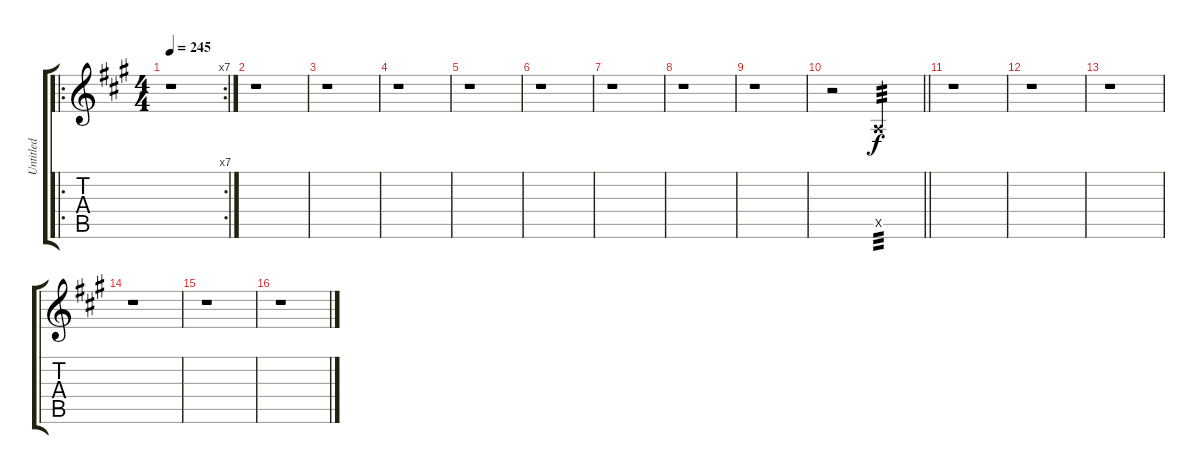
\track ("Untitled" "Untitled") {instrument guitarfretnoise}
\staff {score tabs}
\tuning (E4 B3 G3 D3 A2 E2) {hide}
\ro
\rc 7
\ts (4 4)
\tempo 245
\clef g2
\ks a
r.1{dy f instrument guitarfretnoise} |
r.1 |
r.1 |
r.1 |
r.1 |
r.1 |
r.1 |
r.1 |
r.1 |
\barLineRight lightlight
r.2 12.5{x}.2{tp 3} |
r.1 |
r.1 |
r.1 |
r.1 |
r.1 |
r.1
